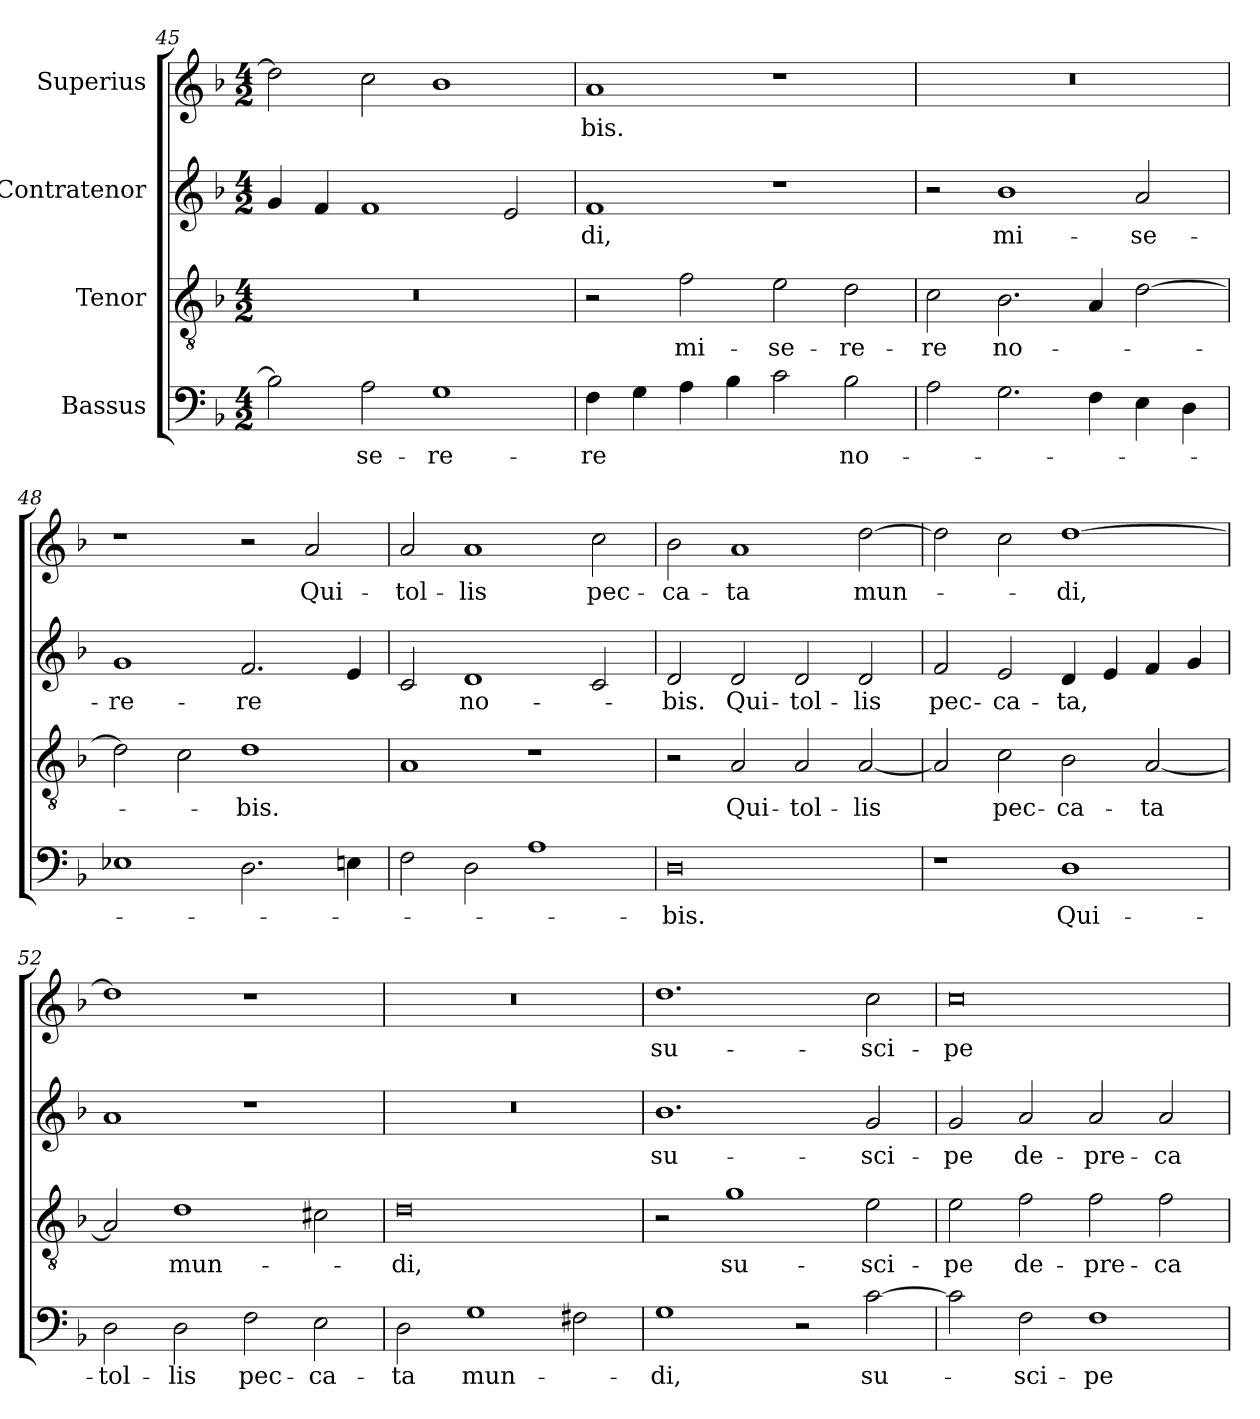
**kern	**text	**kern	**text	**kern	**text	**kern	**text
*part4	*part4	*part3	*part3	*part2	*part2	*part1	*part1
*staff4	*staff4	*staff3	*staff3	*staff2	*staff2	*staff1	*staff1
*I"Bassus	*	*I"Tenor	*	*I"Contratenor	*	*I"Superius	*
*clefF4	*	*clefGv2	*	*clefG2	*	*clefG2	*
*k[b-]	*	*k[b-]	*	*k[b-]	*	*k[b-]	*
*M4/2	*	*M4/2	*	*M4/2	*	*M4/2	*
=45	=45	=45	=45	=45	=45	=45	=45
2B-\]	.	0r	.	4g/	.	2dd\]	.
.	.	.	.	4f/	.	.	.
2A\	-se-	.	.	1f/	.	2cc\	.
1G\	-re-	.	.	.	.	1b-\	.
.	.	.	.	2e/	.	.	.
=46	=46	=46	=46	=46	=46	=46	=46
4F\	-re	2r	.	1f/	-di,	1a/	-bis.
4G\	.	.	.	.	.	.	.
4A\	.	2f\	mi-	.	.	.	.
4B-\	.	.	.	.	.	.	.
2c\	.	2e\	-se-	1r	.	1r	.
2B-\	no-	2d\	-re-	.	.	.	.
=47	=47	=47	=47	=47	=47	=47	=47
2A\	.	2c\	-re	2r	.	0r	.
2.G\	.	2.B-\	no-	1b-\	mi-	.	.
4F\	.	4A/	.	.	.	.	.
4E\	.	[2d\	.	2a/	-se-	.	.
4D\	.	.	.	.	.	.	.
=48	=48	=48	=48	=48	=48	=48	=48
1E-X\	.	2d\]	.	1g/	-re-	1r	.
.	.	2c\	.	.	.	.	.
2.D\	.	1d\	-bis.	2.f/	-re	2r	.
.	.	.	.	.	.	2a/	Qui-
4En\	.	.	.	4e/	.	.	.
=49	=49	=49	=49	=49	=49	=49	=49
2F\	.	1A/	.	2c/	.	2a/	tol-
2D\	.	.	.	1d/	no-	1a/	-lis
1A\	.	1r	.	.	.	.	.
.	.	.	.	2c/	.	2cc\	pec-
=50	=50	=50	=50	=50	=50	=50	=50
0D\	-bis.	2r	.	2d/	-bis.	2b-\	-ca-
.	.	2A/	Qui-	2d/	Qui-	1a/	-ta
.	.	2A/	tol-	2d/	tol-	.	.
.	.	[2A/	-lis	2d/	-lis	[2dd\	mun-
=51	=51	=51	=51	=51	=51	=51	=51
1r	.	2A/]	.	2f/	pec-	2dd\]	.
.	.	2c\	pec-	2e/	-ca-	2cc\	.
1D\	Qui-	2B-\	-ca-	4d/	-ta,	[1dd\	-di,
.	.	.	.	4e/	.	.	.
.	.	[2A/	-ta	4f/	.	.	.
.	.	.	.	4g/	.	.	.
=52	=52	=52	=52	=52	=52	=52	=52
2D\	tol-	2A/]	.	1a/	.	1dd\]	.
2D\	-lis	1d\	mun-	.	.	.	.
2F\	pec-	.	.	1r	.	1r	.
2E\	-ca-	2c#X\	.	.	.	.	.
=53	=53	=53	=53	=53	=53	=53	=53
2D\	-ta	0d\	-di,	0r	.	0r	.
1G\	mun-	.	.	.	.	.	.
2F#X\	.	.	.	.	.	.	.
=54	=54	=54	=54	=54	=54	=54	=54
1G\	-di,	2r	.	1.b-\	su-	1.dd\	su-
.	.	1g\	su-	.	.	.	.
2r	.	.	.	.	.	.	.
[2c\	su-	2e\	-sci-	2g/	-sci-	2cc\	-sci-
=55	=55	=55	=55	=55	=55	=55	=55
2c\]	.	2e\	-pe	2g/	-pe	0cc\	-pe
2F\	-sci-	2f\	de-	2a/	de-	.	.
1F\	-pe	2f\	-pre-	2a/	-pre-	.	.
.	.	2f\	-ca-	2a/	-ca-	.	.
=	=	=	=	=	=	=	=
*-	*-	*-	*-	*-	*-	*-	*-
